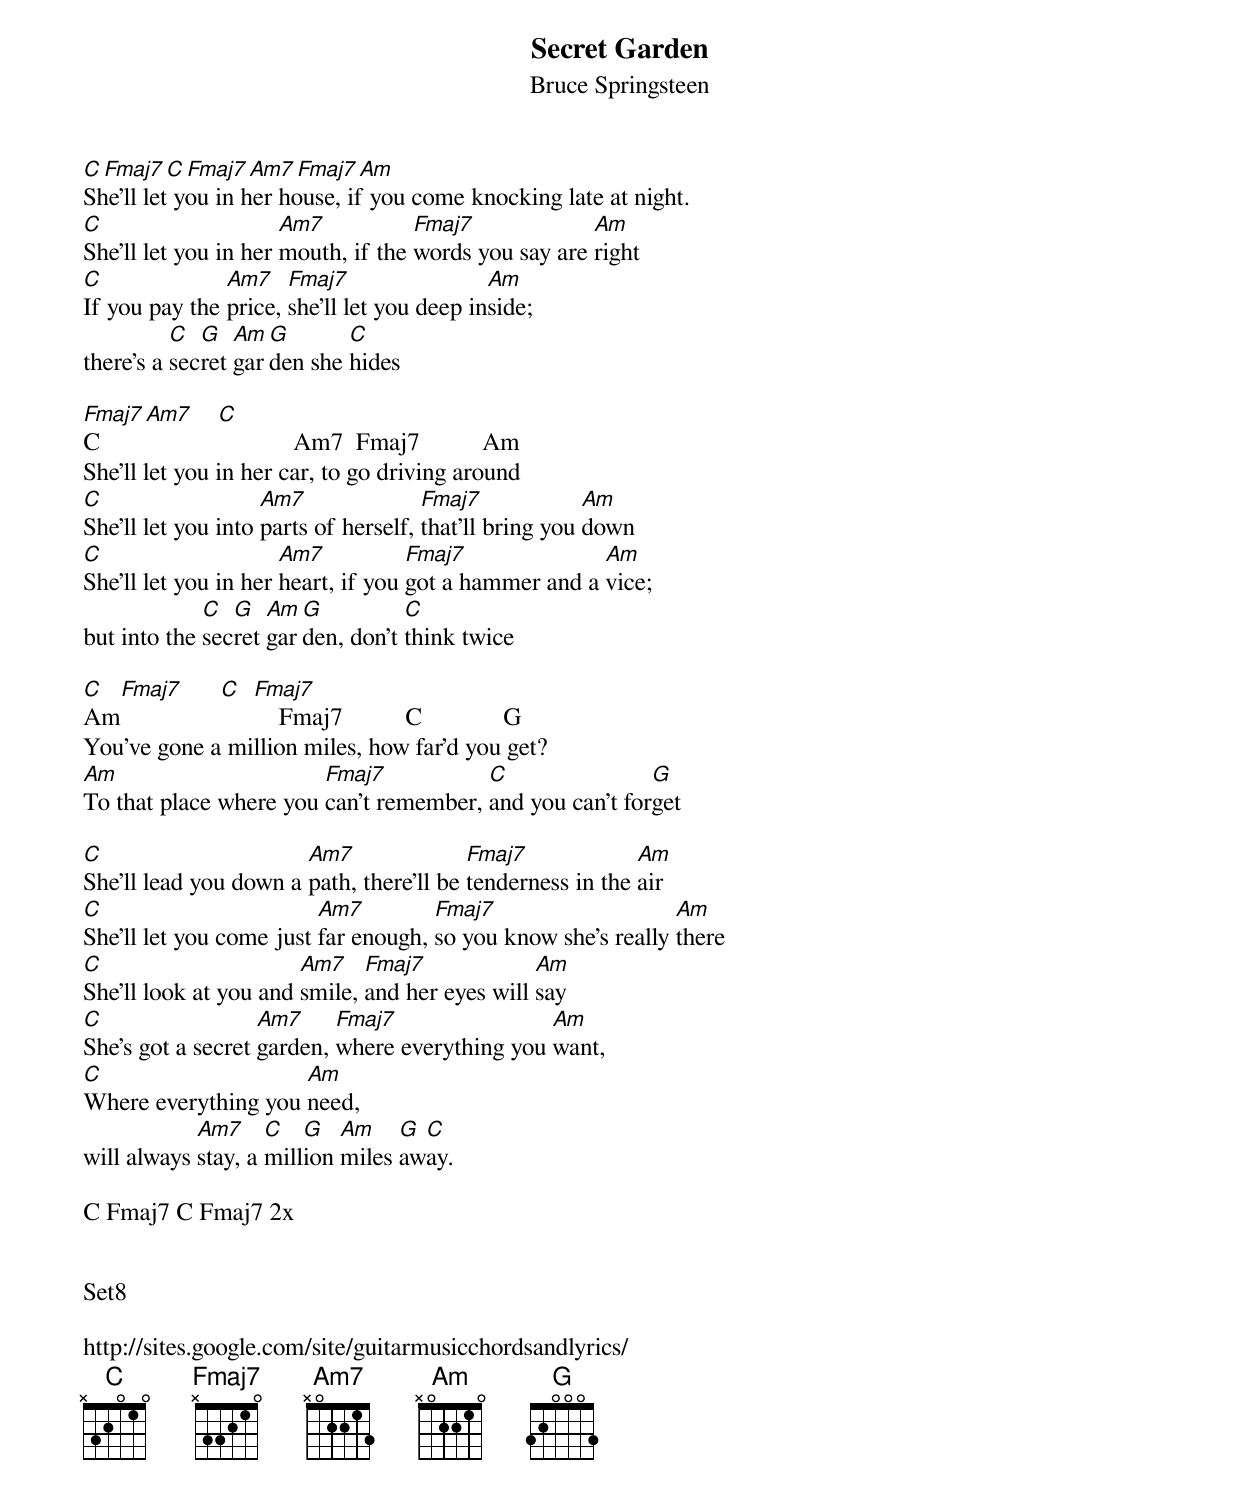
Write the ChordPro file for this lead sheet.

{title:Secret Garden}
{subtitle:Bruce Springsteen}

[C][Fmaj7][C][Fmaj7][Am7][Fmaj7][Am]
She'll let you in her house, if you come knocking late at night.
[C]She'll let you in her [Am7]mouth, if the [Fmaj7]words you say are [Am]right
[C]If you pay the [Am7]price, [Fmaj7]she'll let you deep in[Am]side;
there's a [C]sec[G]ret [Am]gar[G]den she [C]hides

[Fmaj7]C     [Am7]    [C]            Am7  Fmaj7          Am
She'll let you in her car, to go driving around
[C]She'll let you into [Am7]parts of herself, [Fmaj7]that'll bring you [Am]down
[C]She'll let you in her [Am7]heart, if you [Fmaj7]got a hammer and a [Am]vice;
but into the [C]sec[G]ret [Am]gar[G]den, don't [C]think twice

[C]Am[Fmaj7]      [C]  [Fmaj7]    Fmaj7          C             G
You've gone a million miles, how far'd you get?
[Am]To that place where you [Fmaj7]can't remember, [C]and you can't for[G]get

[C]She'll lead you down a [Am7]path, there'll be [Fmaj7]tenderness in the [Am]air
[C]She'll let you come just [Am7]far enough, [Fmaj7]so you know she's really [Am]there
[C]She'll look at you and [Am7]smile, [Fmaj7]and her eyes will [Am]say
[C]She's got a secret [Am7]garden, [Fmaj7]where everything you [Am]want,
[C]Where everything you [Am]need,
will always [Am7]stay, a [C]mill[G]ion [Am]miles [G]aw[C]ay.

C Fmaj7 C Fmaj7 2x


Set8

http://sites.google.com/site/guitarmusicchordsandlyrics/
